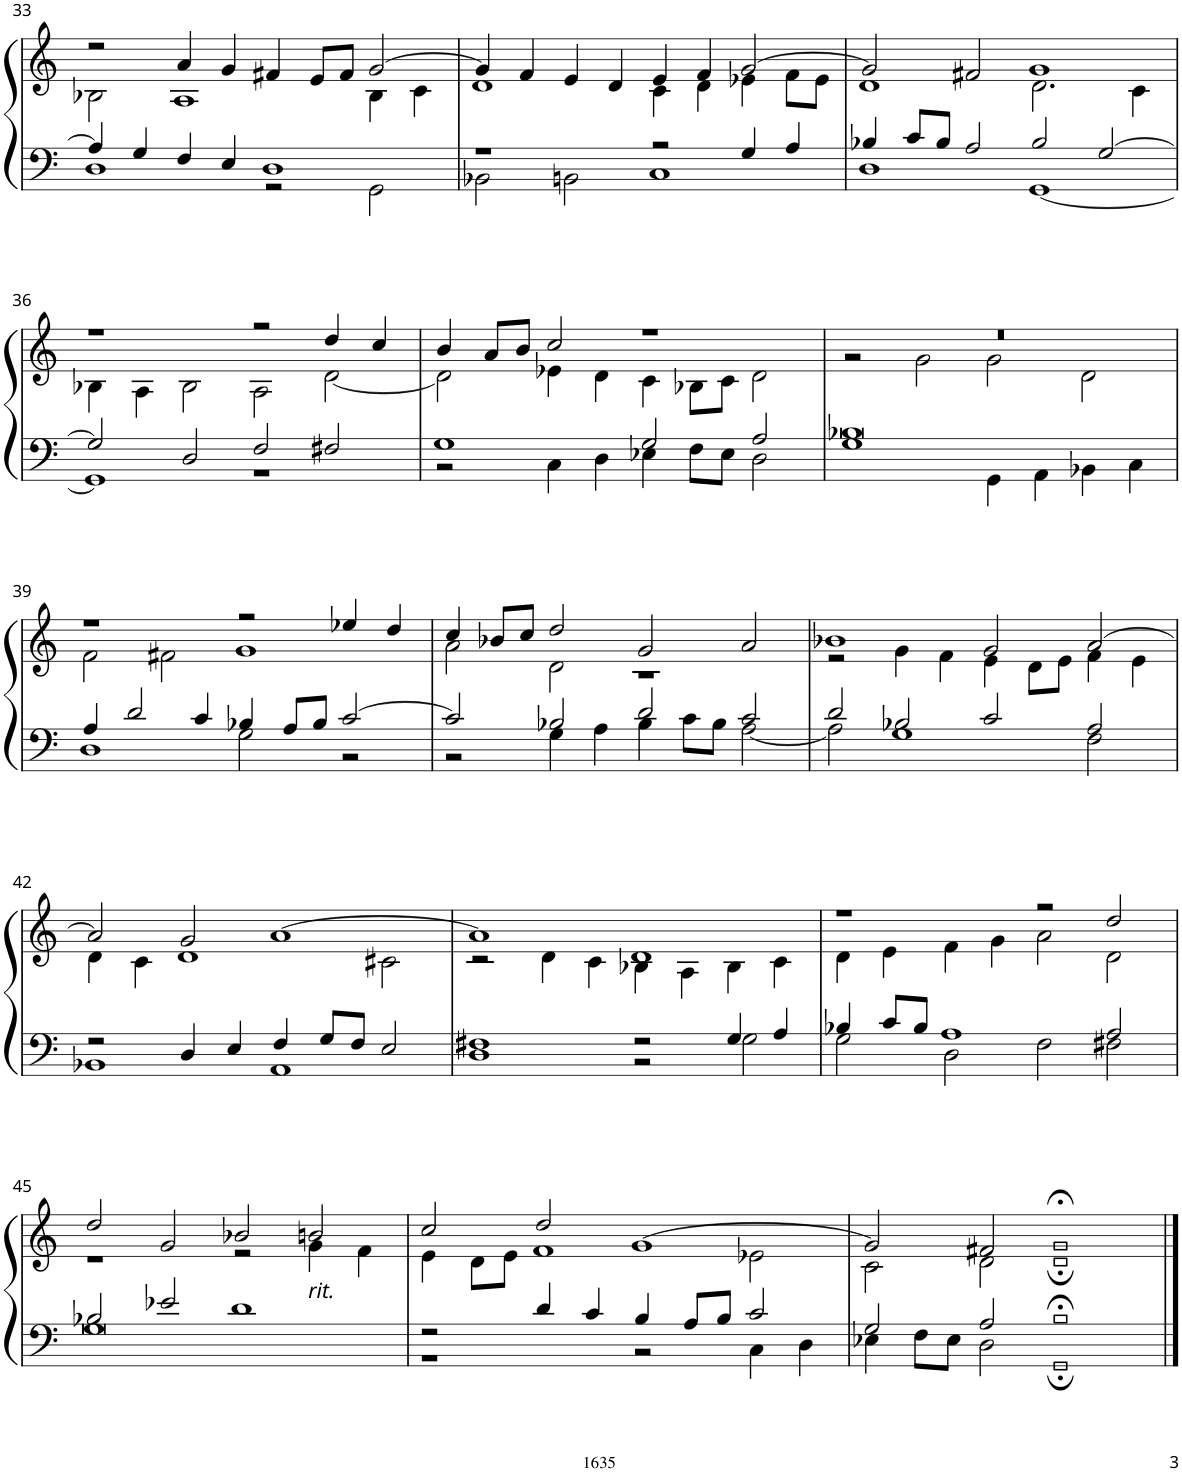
**kern	**kern
*part1	*part1
*staff2	*staff1
*I"Organ	*
!!LO:PB:g=z
*clefF4	*clefG2
*k[]	*k[]
*M4/2	*M4/2
=33	=33
*^	*^
4A/]	1D	2r	2B-X\
4G/	.	.	.
4F/	.	4a/	1A
4E/	.	4g/	.
1D	2r	4f#X/	.
.	.	8e/L	.
.	.	8f#/J	.
.	2GG\	[2g/	4B-\
.	.	.	4c\
=34	=34	=34	=34
1r	2BB-X\	4g/]	1d
.	.	4f/	.
.	2BBn\	4e/	.
.	.	4d/	.
2r	1C	4e/	4c\
.	.	4f/	4d\
4G/	.	[2g/	4e-X\
4A/	.	.	8f\L
.	.	.	8e-\J
=35	=35	=35	=35
4B-X/	1D	2g/]	1d
8c/L	.	.	.
8B-/J	.	.	.
2A/	.	2f#X/	.
2B-/	[1GG	1g	2.d\
[2G/	.	.	.
.	.	.	4c\
!!LO:LB:g=z	!!
=36	=36	=36	=36
2G/]	1GG]	1r	4B-X\
.	.	.	4A\
2D/	.	.	2B-\
2F/	1r	2r	2A\
2F#X/	.	4dd/	[2d\
.	.	4cc/	.
=37	=37	=37	=37
1G	2r	4b/	2d\]
.	.	8a/L	.
.	.	8b/J	.
.	4C\	2cc/	4e-X\
.	4D\	.	4d\
2G/	4E-X\	1r	4c\
.	8F\L	.	8B-X\L
.	8E-\J	.	8c\J
2A/	2D\	.	2d\
=38	=38	=38	=38
0B-X	1G	0r	2r
.	.	.	2g\
.	4GG\	.	2g\
.	4AA\	.	.
.	4BB-X\	.	2d\
.	4C\	.	.
!!LO:LB:g=z	!!
=39	=39	=39	=39
4A/	1D	1r	2f\
2d/	.	.	.
.	.	.	2f#X\
4c/	.	.	.
4B-X/	2G\	2r	1g
8A/L	.	.	.
8B-/J	.	.	.
[2c/	2r	4ee-X/	.
.	.	4dd/	.
=40	=40	=40	=40
2c/]	2r	4cc/	2a\
.	.	8b-X/L	.
.	.	8cc/J	.
2B-X/	4G\	2dd/	2d\
.	4A\	.	.
2d/	4B-\	2g/	1r
.	8c\L	.	.
.	8B-\J	.	.
2c/	[2A\	2a/	.
=41	=41	=41	=41
2d/	2A\]	1b-X	2r
2B-X/	1G	.	4g\
.	.	.	4f\
2c/	.	2g/	4e\
.	.	.	8d\L
.	.	.	8e\J
2A/	2F\	[2a/	4f\
.	.	.	4e\
!!LO:LB:g=z	!!
=42	=42	=42	=42
2r	1BB-X	2a/]	4d\
.	.	.	4c\
4D/	.	2g/	1d
4E/	.	.	.
4F/	1AA	[1a	.
8G/L	.	.	.
8F/J	.	.	.
2E/	.	.	2c#X\
=43	=43	=43	=43
1F#X	1D	1a]	2r
.	.	.	4d\
.	.	.	4c\
2r	2r	1d	4B-X\
.	.	.	4A\
4G/	2G\	.	4B-\
4A/	.	.	4c\
=44	=44	=44	=44
4B-X/	2G\	1r	4d\
8c/L	.	.	4e\
8B-/J	.	.	.
1A	2D\	.	4f\
.	.	.	4g\
.	2F\	2r	2a\
2A/	2F#X\	2dd/	2d\
!!LO:LB:g=z	!!
=45	=45	=45	=45
2B-X/	0G	2dd/	1r
2e-X/	.	2g/	.
1d	.	2b-X/	2r
!	!	!LO:TX:b:i:t=rit.	!
.	.	2bn/	4g\
.	.	.	4f\
=46	=46	=46	=46
2r	1r	2cc/	4e\
.	.	.	8d\L
.	.	.	8e\J
4d/	.	2dd/	1f
4c/	.	.	.
4B/	2r	[1g	.
8A/L	.	.	.
8B/J	.	.	.
2c/	4C\	.	2e-X\
.	4D\	.	.
=47	=47	=47	=47
2G/	4E-X\	2g/]	2c\
.	8F\L	.	.
.	8E-\J	.	.
2A/	2D\	2f#X/	2d\
1B;<	1GG;	1g;<	1d;
*v	*v	*	*
*	*v	*v
==	==
*-	*-
